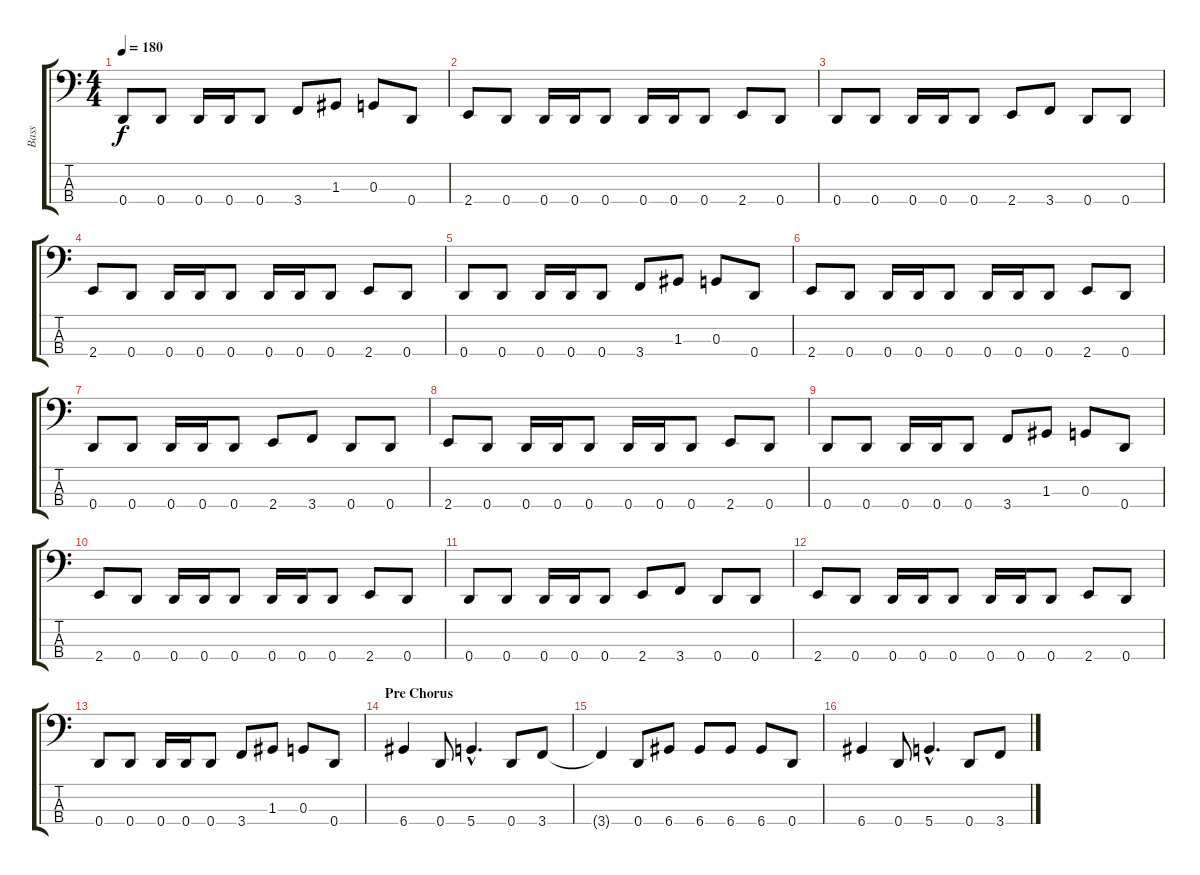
\track ("Bass" "Bass") {instrument electricbasspick}
\staff {score tabs}
\tuning (F2 C2 G1 D1) {hide}
\ts (4 4)
\tempo 180
\clef f4
\ks c
0.4.8{dy f} 0.4.8 0.4.16 0.4.16 0.4.8 3.4.8 1.3.8 0.3.8 0.4.8 |
2.4.8 0.4.8 0.4.16 0.4.16 0.4.8 0.4.16 0.4.16 0.4.8 2.4.8 0.4.8 |
0.4.8 0.4.8 0.4.16 0.4.16 0.4.8 2.4.8 3.4.8 0.4.8 0.4.8 |
2.4.8 0.4.8 0.4.16 0.4.16 0.4.8 0.4.16 0.4.16 0.4.8 2.4.8 0.4.8 |
0.4.8 0.4.8 0.4.16 0.4.16 0.4.8 3.4.8 1.3.8 0.3.8 0.4.8 |
2.4.8 0.4.8 0.4.16 0.4.16 0.4.8 0.4.16 0.4.16 0.4.8 2.4.8 0.4.8 |
0.4.8 0.4.8 0.4.16 0.4.16 0.4.8 2.4.8 3.4.8 0.4.8 0.4.8 |
2.4.8 0.4.8 0.4.16 0.4.16 0.4.8 0.4.16 0.4.16 0.4.8 2.4.8 0.4.8 |
0.4.8 0.4.8 0.4.16 0.4.16 0.4.8 3.4.8 1.3.8 0.3.8 0.4.8 |
2.4.8 0.4.8 0.4.16 0.4.16 0.4.8 0.4.16 0.4.16 0.4.8 2.4.8 0.4.8 |
0.4.8 0.4.8 0.4.16 0.4.16 0.4.8 2.4.8 3.4.8 0.4.8 0.4.8 |
2.4.8 0.4.8 0.4.16 0.4.16 0.4.8 0.4.16 0.4.16 0.4.8 2.4.8 0.4.8 |
0.4.8 0.4.8 0.4.16 0.4.16 0.4.8 3.4.8 1.3.8 0.3.8 0.4.8 |
\section ("" "Pre Chorus")
6.4.4 0.4.8 5.4{hac}.4{d} 0.4.8 3.4.8 |
3.4{t}.4 0.4.8 6.4.8 6.4.8 6.4.8 6.4.8 0.4.8 |
6.4.4 0.4.8 5.4{hac}.4{d} 0.4.8 3.4.8
